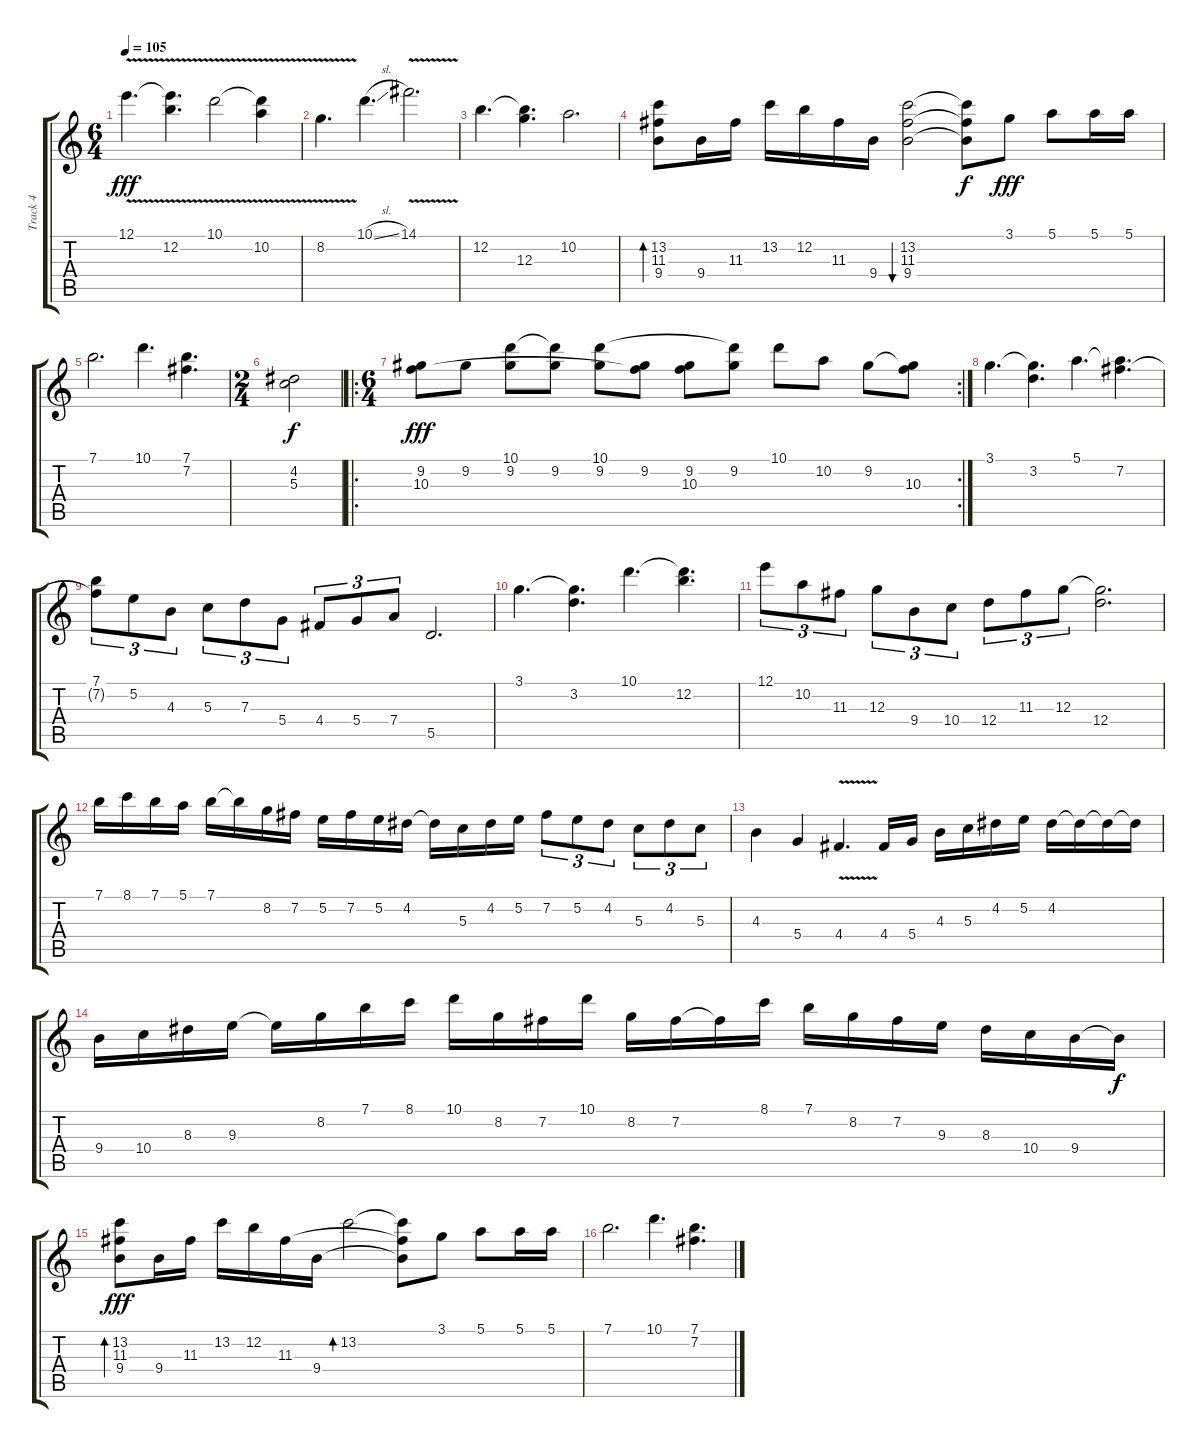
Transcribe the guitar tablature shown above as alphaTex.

\track ("Track 4" "Track 4") {instrument acousticguitarsteel}
\staff {score tabs}
\tuning (E4 B3 G3 D3 A2 E2) {hide}
\ts (6 4)
\tempo 105
\clef g2
\ks c
12.1{v}.4{d dy fff} (12.1{t} 12.2).4{d} 10.1{v}.2 (10.1{t} 10.2).4 |
8.2{v}.4{d} 10.1{sl}.4{d} 14.1{v}.2{d} |
12.2.4{d} (12.2{t} 12.3).4{d} 10.2.2{d} |
(13.2 11.3 9.4).8{bd 480} 9.4.16 11.3.16 13.2.16 12.2.16 11.3.16 9.4.16 (13.2 11.3 9.4).2{bu 480} (13.2{t} 11.3{t} 9.4{t}).8{dy f} 3.1.8{dy fff} 5.1.8 5.1.16 5.1.16 |
7.1.2{d} 10.1.4{d} (7.1 7.2).4{d} |
\ts (2 4)
(4.2 5.3).2{dy f} |
\ro
\rc 2
\ts (6 4)
(9.2 10.3).8{dy fff} 9.2.8 (10.1 9.2).8 (10.1{t} 9.2).8 (10.1 9.2).8 (9.2 10.3{t}).8 (9.2 10.3).8 (10.1{t} 9.2).8 10.1.8 10.2.8 9.2.8 (9.2{t} 10.3).8 |
3.1.4{d} (3.1{t} 3.2).4{d} 5.1.4{d} (5.1{t} 7.2).4{d} |
(7.1 7.2{t}).8{tu (3 2)} 5.2.8{tu (3 2)} 4.3.8{tu (3 2)} 5.3.8{tu (3 2)} 7.3.8{tu (3 2)} 5.4.8{tu (3 2)} 4.4.8{tu (3 2)} 5.4.8{tu (3 2)} 7.4.8{tu (3 2)} 5.5.2{d} |
3.1.4{d} (3.1{t} 3.2).4{d} 10.1.4{d} (10.1{t} 12.2).4{d} |
12.1.8{tu (3 2)} 10.2.8{tu (3 2)} 11.3.8{tu (3 2)} 12.3.8{tu (3 2)} 9.4.8{tu (3 2)} 10.4.8{tu (3 2)} 12.4.8{tu (3 2)} 11.3.8{tu (3 2)} 12.3.8{tu (3 2)} (12.3{t} 12.4).2{d} |
7.1.16 8.1.16 7.1.16 5.1.16 7.1.16 7.1{t}.16 8.2.16 7.2.16 5.2.16 7.2.16 5.2.16 4.2.16 4.2{t}.16 5.3.16 4.2.16 5.2.16 7.2.8{tu (3 2)} 5.2.8{tu (3 2)} 4.2.8{tu (3 2)} 5.3.8{tu (3 2)} 4.2.8{tu (3 2)} 5.3.8{tu (3 2)} |
4.3.4 5.4.4 4.4{v}.4{d} 4.4.16 5.4.16 4.3.16 5.3.16 4.2.16 5.2.16 4.2.16 4.2{t}.16 4.2{t}.16 4.2{t}.16 |
9.4.16 10.4.16 8.3.16 9.3.16 9.3{t}.16 8.2.16 7.1.16 8.1.16 10.1.16 8.2.16 7.2.16 10.1.16 8.2.16 7.2.16 7.2{t}.16 8.1.16 7.1.16 8.2.16 7.2.16 9.3.16 8.3.16 10.4.16 9.4.16 9.4{t}.16{dy f} |
(13.2 11.3 9.4).8{bd 480 dy fff} 9.4.16 11.3.16 13.2.16 12.2.16 11.3.16 9.4.16 13.2.2{bd 480} (13.2{t} 11.3{t} 9.4{t}).8 3.1.8 5.1.8 5.1.16 5.1.16 |
7.1.2{d} 10.1.4{d} (7.1 7.2).4{d}
